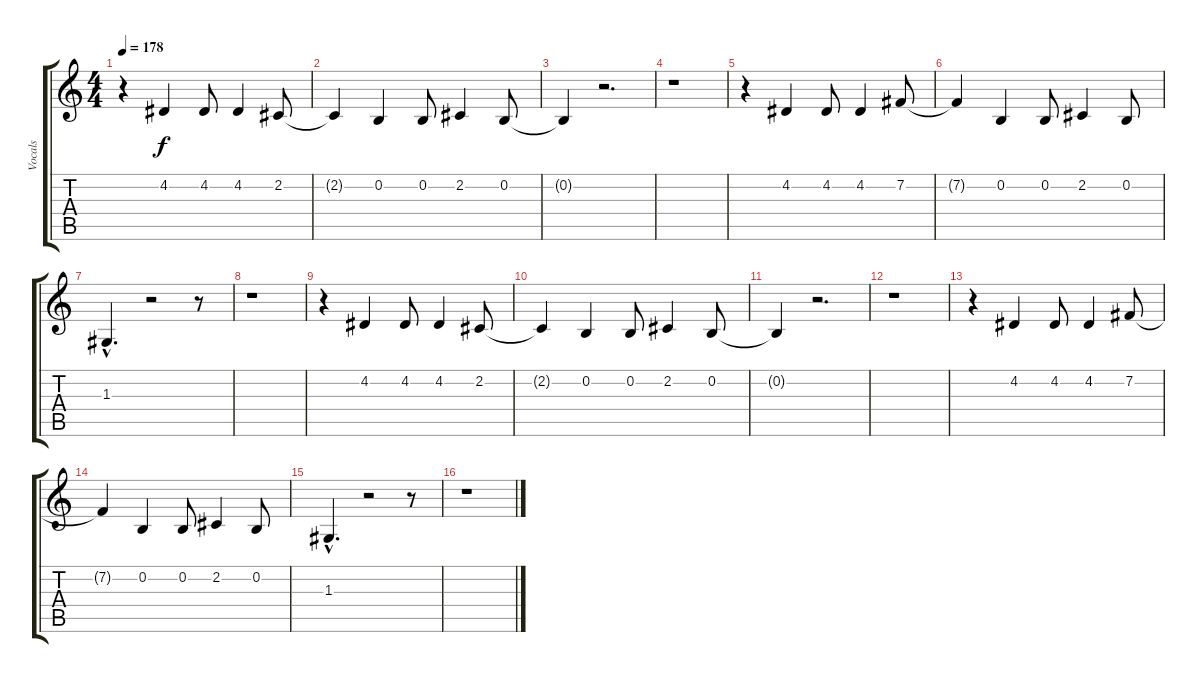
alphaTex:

\track ("Vocals" "Vocals") {instrument lead1square}
\staff {score tabs}
\tuning (E4 B3 G3 D3 A2 E2) {hide}
\ts (4 4)
\tempo 178
\clef g2
\ks c
r.4{dy f} 4.2.4 4.2.8 4.2.4 2.2.8 |
2.2{t}.4 0.2.4 0.2.8 2.2.4 0.2.8 |
0.2{t}.4 r.2{d} |
r.1 |
r.4 4.2.4 4.2.8 4.2.4 7.2.8 |
7.2{t}.4 0.2.4 0.2.8 2.2.4 0.2.8 |
1.3{hac}.4{d} r.2 r.8 |
r.1 |
r.4 4.2.4 4.2.8 4.2.4 2.2.8 |
2.2{t}.4 0.2.4 0.2.8 2.2.4 0.2.8 |
0.2{t}.4 r.2{d} |
r.1 |
r.4 4.2.4 4.2.8 4.2.4 7.2.8 |
7.2{t}.4 0.2.4 0.2.8 2.2.4 0.2.8 |
1.3{hac}.4{d} r.2 r.8 |
r.1
